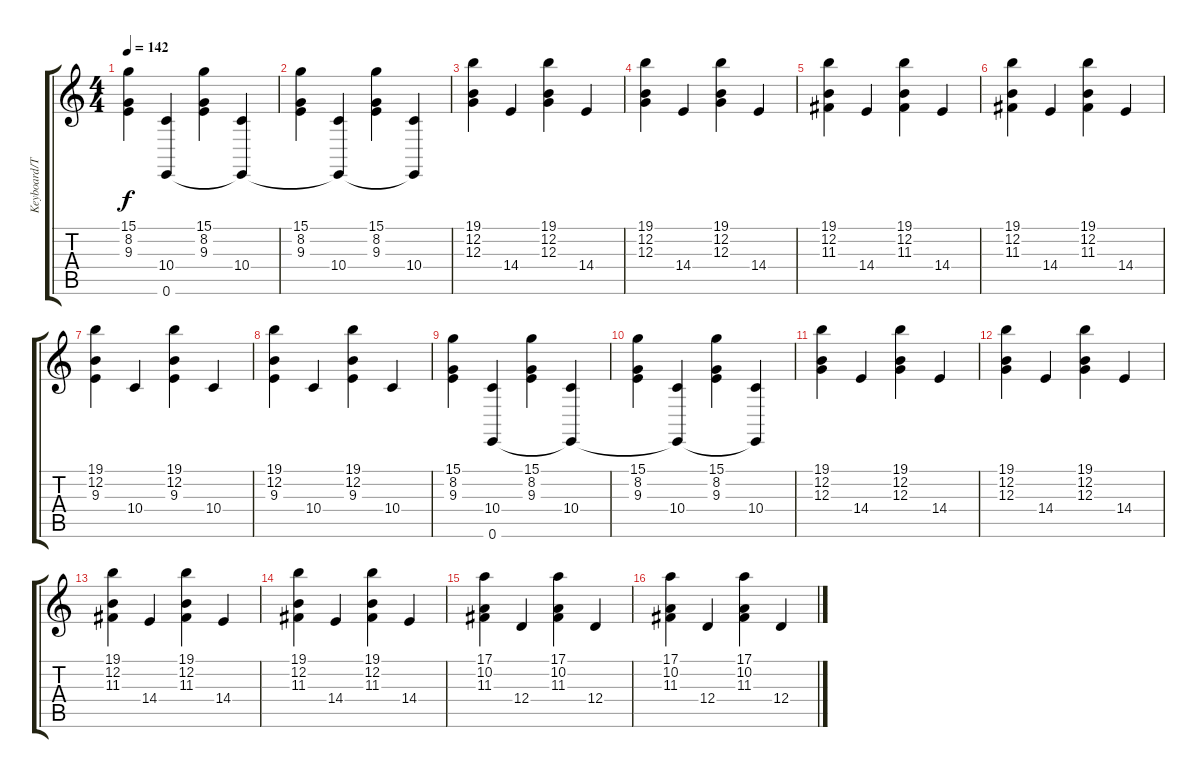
\track ("Keyboard/Trumpet" "Keyboard/T") {instrument musicbox}
\staff {score tabs}
\tuning (E4 B3 G3 D3 A2 E2) {hide}
\ts (4 4)
\tempo 142
\clef g2
\ks c
(15.1 8.2 9.3).4{dy f} (10.4 0.6).4 (15.1 8.2 9.3).4 (10.4 0.6{t}).4 |
(15.1 8.2 9.3).4 (10.4 0.6{t}).4 (15.1 8.2 9.3).4 (10.4 0.6{t}).4 |
(19.1 12.2 12.3).4 14.4.4 (19.1 12.2 12.3).4 14.4.4 |
(19.1 12.2 12.3).4 14.4.4 (19.1 12.2 12.3).4 14.4.4 |
(19.1 12.2 11.3).4 14.4.4 (19.1 12.2 11.3).4 14.4.4 |
(19.1 12.2 11.3).4 14.4.4 (19.1 12.2 11.3).4 14.4.4 |
(19.1 12.2 9.3).4 10.4.4 (19.1 12.2 9.3).4 10.4.4 |
(19.1 12.2 9.3).4 10.4.4 (19.1 12.2 9.3).4 10.4.4 |
(15.1 8.2 9.3).4 (10.4 0.6).4 (15.1 8.2 9.3).4 (10.4 0.6{t}).4 |
(15.1 8.2 9.3).4 (10.4 0.6{t}).4 (15.1 8.2 9.3).4 (10.4 0.6{t}).4 |
(19.1 12.2 12.3).4 14.4.4 (19.1 12.2 12.3).4 14.4.4 |
(19.1 12.2 12.3).4 14.4.4 (19.1 12.2 12.3).4 14.4.4 |
(19.1 12.2 11.3).4 14.4.4 (19.1 12.2 11.3).4 14.4.4 |
(19.1 12.2 11.3).4 14.4.4 (19.1 12.2 11.3).4 14.4.4 |
(17.1 10.2 11.3).4 12.4.4 (17.1 10.2 11.3).4 12.4.4 |
(17.1 10.2 11.3).4 12.4.4 (17.1 10.2 11.3).4 12.4.4
